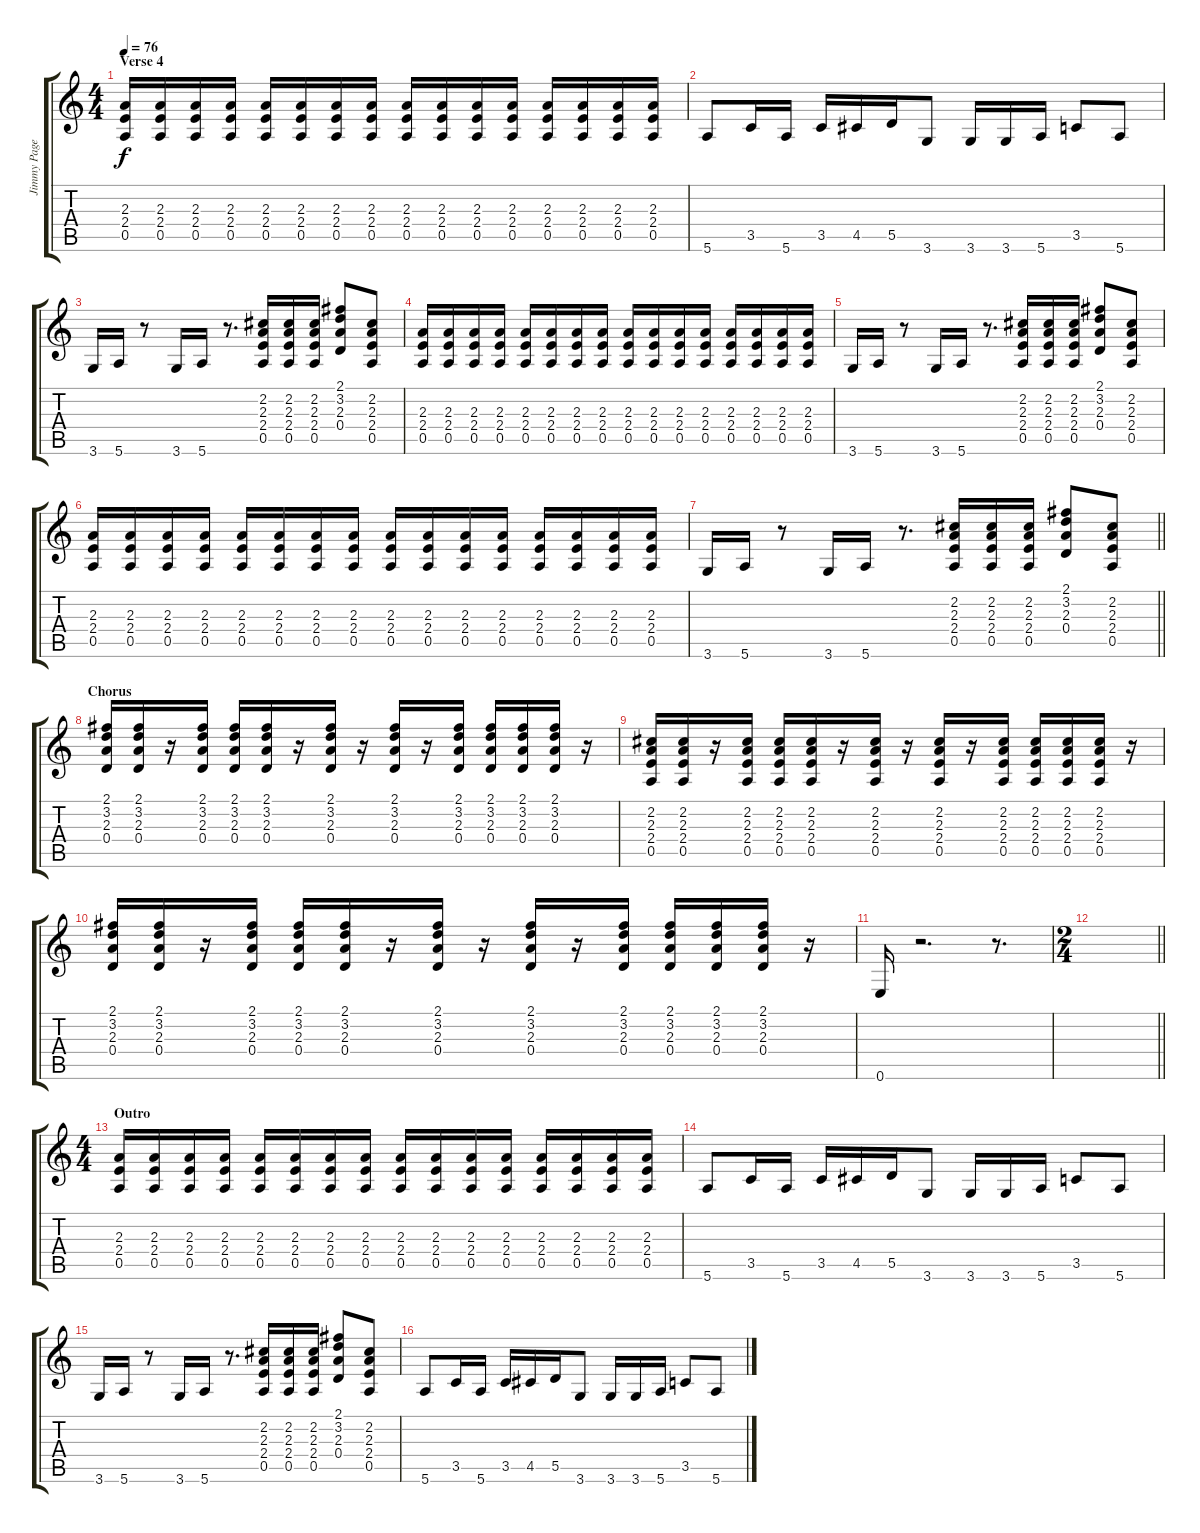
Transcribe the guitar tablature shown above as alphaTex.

\track ("Jimmy Page" "Jimmy Page") {instrument distortionguitar}
\staff {score tabs}
\tuning (E4 B3 G3 D3 A2 E2) {hide}
\ts (4 4)
\section ("" "Verse 4")
\tempo 76
\clef g2
\ks c
(2.3 2.4 0.5).16{dy f volume 0} (2.3 2.4 0.5).16{volume 13} (2.3 2.4 0.5).16 (2.3 2.4 0.5).16 (2.3 2.4 0.5).16 (2.3 2.4 0.5).16 (2.3 2.4 0.5).16 (2.3 2.4 0.5).16 (2.3 2.4 0.5).16 (2.3 2.4 0.5).16 (2.3 2.4 0.5).16 (2.3 2.4 0.5).16 (2.3 2.4 0.5).16 (2.3 2.4 0.5).16 (2.3 2.4 0.5).16 (2.3 2.4 0.5).16 |
5.6.8 3.5.16 5.6.16 3.5.16 4.5.16 5.5.16 3.6.8 3.6.16 3.6.16 5.6.16 3.5.8 5.6.8 |
3.6.16 5.6.16 r.8 3.6.16 5.6.16 r.8{d} (2.2 2.3 2.4 0.5).16 (2.2 2.3 2.4 0.5).16 (2.2 2.3 2.4 0.5).16 (2.1 3.2 2.3 0.4).8 (2.2 2.3 2.4 0.5).8 |
(2.3 2.4 0.5).16{volume 0} (2.3 2.4 0.5).16{volume 13} (2.3 2.4 0.5).16 (2.3 2.4 0.5).16 (2.3 2.4 0.5).16 (2.3 2.4 0.5).16 (2.3 2.4 0.5).16 (2.3 2.4 0.5).16 (2.3 2.4 0.5).16 (2.3 2.4 0.5).16 (2.3 2.4 0.5).16 (2.3 2.4 0.5).16 (2.3 2.4 0.5).16 (2.3 2.4 0.5).16 (2.3 2.4 0.5).16 (2.3 2.4 0.5).16 |
3.6.16 5.6.16 r.8 3.6.16 5.6.16 r.8{d} (2.2 2.3 2.4 0.5).16 (2.2 2.3 2.4 0.5).16 (2.2 2.3 2.4 0.5).16 (2.1 3.2 2.3 0.4).8 (2.2 2.3 2.4 0.5).8 |
(2.3 2.4 0.5).16{volume 0} (2.3 2.4 0.5).16{volume 13} (2.3 2.4 0.5).16 (2.3 2.4 0.5).16 (2.3 2.4 0.5).16 (2.3 2.4 0.5).16 (2.3 2.4 0.5).16 (2.3 2.4 0.5).16 (2.3 2.4 0.5).16 (2.3 2.4 0.5).16 (2.3 2.4 0.5).16 (2.3 2.4 0.5).16 (2.3 2.4 0.5).16 (2.3 2.4 0.5).16 (2.3 2.4 0.5).16 (2.3 2.4 0.5).16 |
\barLineRight lightlight
3.6.16 5.6.16 r.8 3.6.16 5.6.16 r.8{d} (2.2 2.3 2.4 0.5).16 (2.2 2.3 2.4 0.5).16 (2.2 2.3 2.4 0.5).16 (2.1 3.2 2.3 0.4).8 (2.2 2.3 2.4 0.5).8 |
\section ("" "Chorus")
(2.1 3.2 2.3 0.4).16 (2.1 3.2 2.3 0.4).16 r.16 (2.1 3.2 2.3 0.4).16 (2.1 3.2 2.3 0.4).16 (2.1 3.2 2.3 0.4).16 r.16 (2.1 3.2 2.3 0.4).16 r.16 (2.1 3.2 2.3 0.4).16 r.16 (2.1 3.2 2.3 0.4).16 (2.1 3.2 2.3 0.4).16 (2.1 3.2 2.3 0.4).16 (2.1 3.2 2.3 0.4).16 r.16 |
(2.2 2.3 2.4 0.5).16 (2.2 2.3 2.4 0.5).16 r.16 (2.2 2.3 2.4 0.5).16 (2.2 2.3 2.4 0.5).16 (2.2 2.3 2.4 0.5).16 r.16 (2.2 2.3 2.4 0.5).16 r.16 (2.2 2.3 2.4 0.5).16 r.16 (2.2 2.3 2.4 0.5).16 (2.2 2.3 2.4 0.5).16 (2.2 2.3 2.4 0.5).16 (2.2 2.3 2.4 0.5).16 r.16 |
(2.1 3.2 2.3 0.4).16 (2.1 3.2 2.3 0.4).16 r.16 (2.1 3.2 2.3 0.4).16 (2.1 3.2 2.3 0.4).16 (2.1 3.2 2.3 0.4).16 r.16 (2.1 3.2 2.3 0.4).16 r.16 (2.1 3.2 2.3 0.4).16 r.16 (2.1 3.2 2.3 0.4).16 (2.1 3.2 2.3 0.4).16 (2.1 3.2 2.3 0.4).16 (2.1 3.2 2.3 0.4).16 r.16 |
0.6.16 r.2{d} r.8{d} |
\ts (2 4)
\barLineRight lightlight
|
\ts (4 4)
\section ("" "Outro")
(2.3 2.4 0.5).16{volume 0} (2.3 2.4 0.5).16{volume 13} (2.3 2.4 0.5).16 (2.3 2.4 0.5).16 (2.3 2.4 0.5).16 (2.3 2.4 0.5).16 (2.3 2.4 0.5).16 (2.3 2.4 0.5).16 (2.3 2.4 0.5).16 (2.3 2.4 0.5).16 (2.3 2.4 0.5).16 (2.3 2.4 0.5).16 (2.3 2.4 0.5).16 (2.3 2.4 0.5).16 (2.3 2.4 0.5).16 (2.3 2.4 0.5).16 |
5.6.8 3.5.16 5.6.16 3.5.16 4.5.16 5.5.16 3.6.8 3.6.16 3.6.16 5.6.16 3.5.8 5.6.8 |
3.6.16 5.6.16 r.8 3.6.16 5.6.16 r.8{d} (2.2 2.3 2.4 0.5).16 (2.2 2.3 2.4 0.5).16 (2.2 2.3 2.4 0.5).16 (2.1 3.2 2.3 0.4).8 (2.2 2.3 2.4 0.5).8 |
5.6.8 3.5.16 5.6.16 3.5.16 4.5.16 5.5.16 3.6.8 3.6.16 3.6.16 5.6.16 3.5.8 5.6.8
